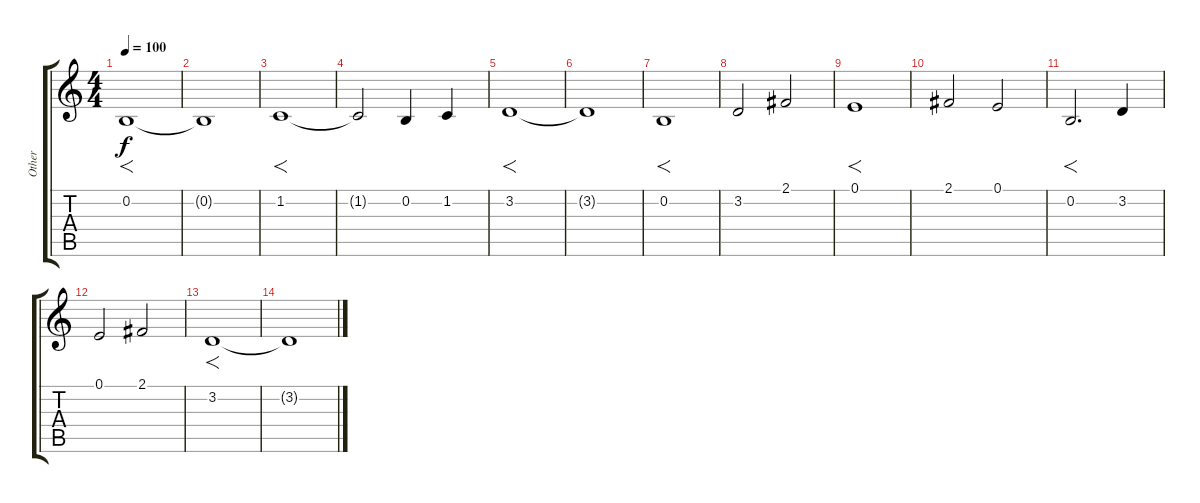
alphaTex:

\track ("Other" "Other") {instrument violin}
\staff {score tabs}
\tuning (E4 B3 G3 D3 A2 E2) {hide}
\ts (4 4)
\tempo 100
\clef g2
\ks c
0.2.1{f dy f} |
0.2{t}.1 |
1.2.1{f} |
1.2{t}.2 0.2.4 1.2.4 |
3.2.1{f} |
3.2{t}.1 |
0.2.1{f} |
3.2.2 2.1.2 |
0.1.1{f} |
2.1.2 0.1.2 |
0.2.2{f d} 3.2.4 |
0.1.2 2.1.2 |
3.2.1{f} |
3.2{t}.1
